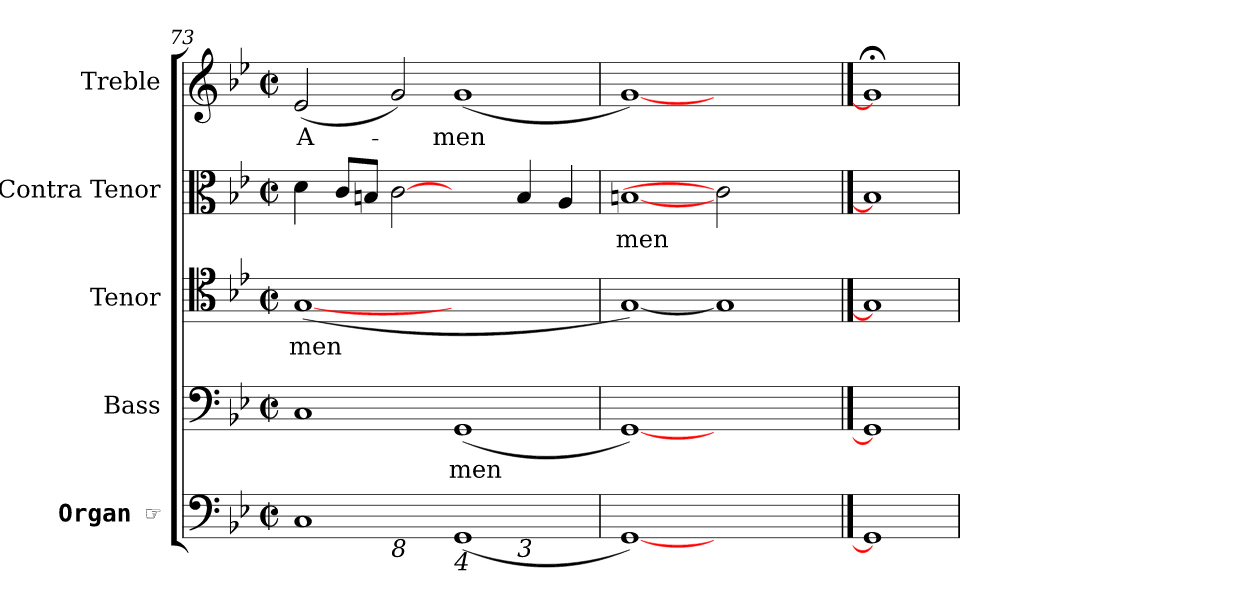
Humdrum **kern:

**kern	**kern	**text	**kern	**text	**kern	**text	**kern	**text
*part5	*part4	*part4	*part3	*part3	*part2	*part2	*part1	*part1
*staff5	*staff4	*staff4	*staff3	*staff3	*staff2	*staff2	*staff1	*staff1
*I"Organ     ☞	*I"Bass	*	*I"Tenor	*	*I"Contra Tenor	*	*I"Treble	*
*clefF4	*clefF4	*	*clefC4	*	*clefC3	*	*clefG2	*
*k[b-e-]	*k[b-e-]	*	*k[b-e-]	*	*k[b-e-]	*	*k[b-e-]	*
*B-:	*B-:	*	*B-:	*	*B-:	*	*B-:	*
*M2/2	*M2/2	*	*M2/2	*	*M2/2	*	*M2/2	*
*met(c|)	*met(c|)	*	*met(c|)	*	*met(c|)	*	*met(c|)	*
=73	=73	=73	=73	=73	=73	=73	=73	=73
!LO:TX:b:i:t=9	!	!	!	!	!	!	!	!
!	!	!	!	!LO:LY:b	!	!	!	!LO:LY:b
*^	*	*	*	*	*	*	*	*
*	*^	*	*	*	*	*	*	*	*
1C	2ryy	1.ryy	1C	.	(<[1G	-men	4d\	.	(<2e-/	A-
.	.	.	.	.	.	.	8c/L	.	.	.
.	.	.	.	.	.	.	8Bn/J	.	.	.
!	!LO:TX:b:i:t=8	!	!	!	!	!	!	!	!	!
.	1.ryy	.	.	.	.	.	[2c	.	2g/)	.
!LO:TX:b:i:t=4	!	!	!	!	!	!	!	!	!	!
!	!	!	!	!LO:LY:b	!	!	!	!	!	!LO:LY:b
(<1GG	.	.	(<1GG	-men	1ryy	.	2ryy	.	(<1g	-men
!	!	!LO:TX:b:i:t=3	!	!	!	!	!	!	!	!
.	.	2ryy	.	.	.	.	4B/	.	.	.
.	.	.	.	.	.	.	4A/	.	.	.
=74	=74	=74	=74	=74	=74	=74	=74	=74	=74	=74
!	!	!	!	!	!	!	!	!LO:LY:b	!	!
*v	*v	*v	*	*	*	*	*	*	*	*
[1GG)	[1GG)	.	[1G)	.	[1Bn	-men	[1g)	.
1ryy	1ryy	.	1G]	.	2c]	.	1ryy	.
.	.	.	.	.	2ryy	.	.	.
==75	==75	==75	==75	==75	==75	==75	==75	==75
1GG]	1GG]	.	1G]	.	1B]	.	1g;]	.
=	=	=	=	=	=	=	=	=
*-	*-	*-	*-	*-	*-	*-	*-	*-
